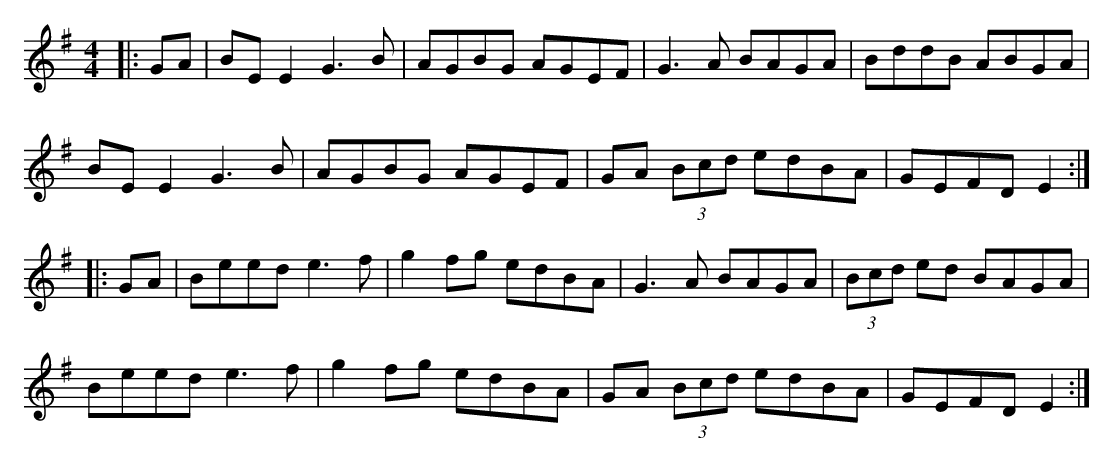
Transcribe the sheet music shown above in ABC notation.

X:1
M:4/4
K:Emin
|:GA|BE E2 G3B|AGBG AGEF|G3A BAGA|BddB ABGA|
BE E2 G3B|AGBG AGEF|GA (3Bcd edBA|GEFD E2:|
|:GA|Beed e3f|g2fg edBA|G3A BAGA|(3Bcd ed BAGA|
Beed e3f|g2fg edBA|GA (3Bcd edBA|GEFD E2:|
